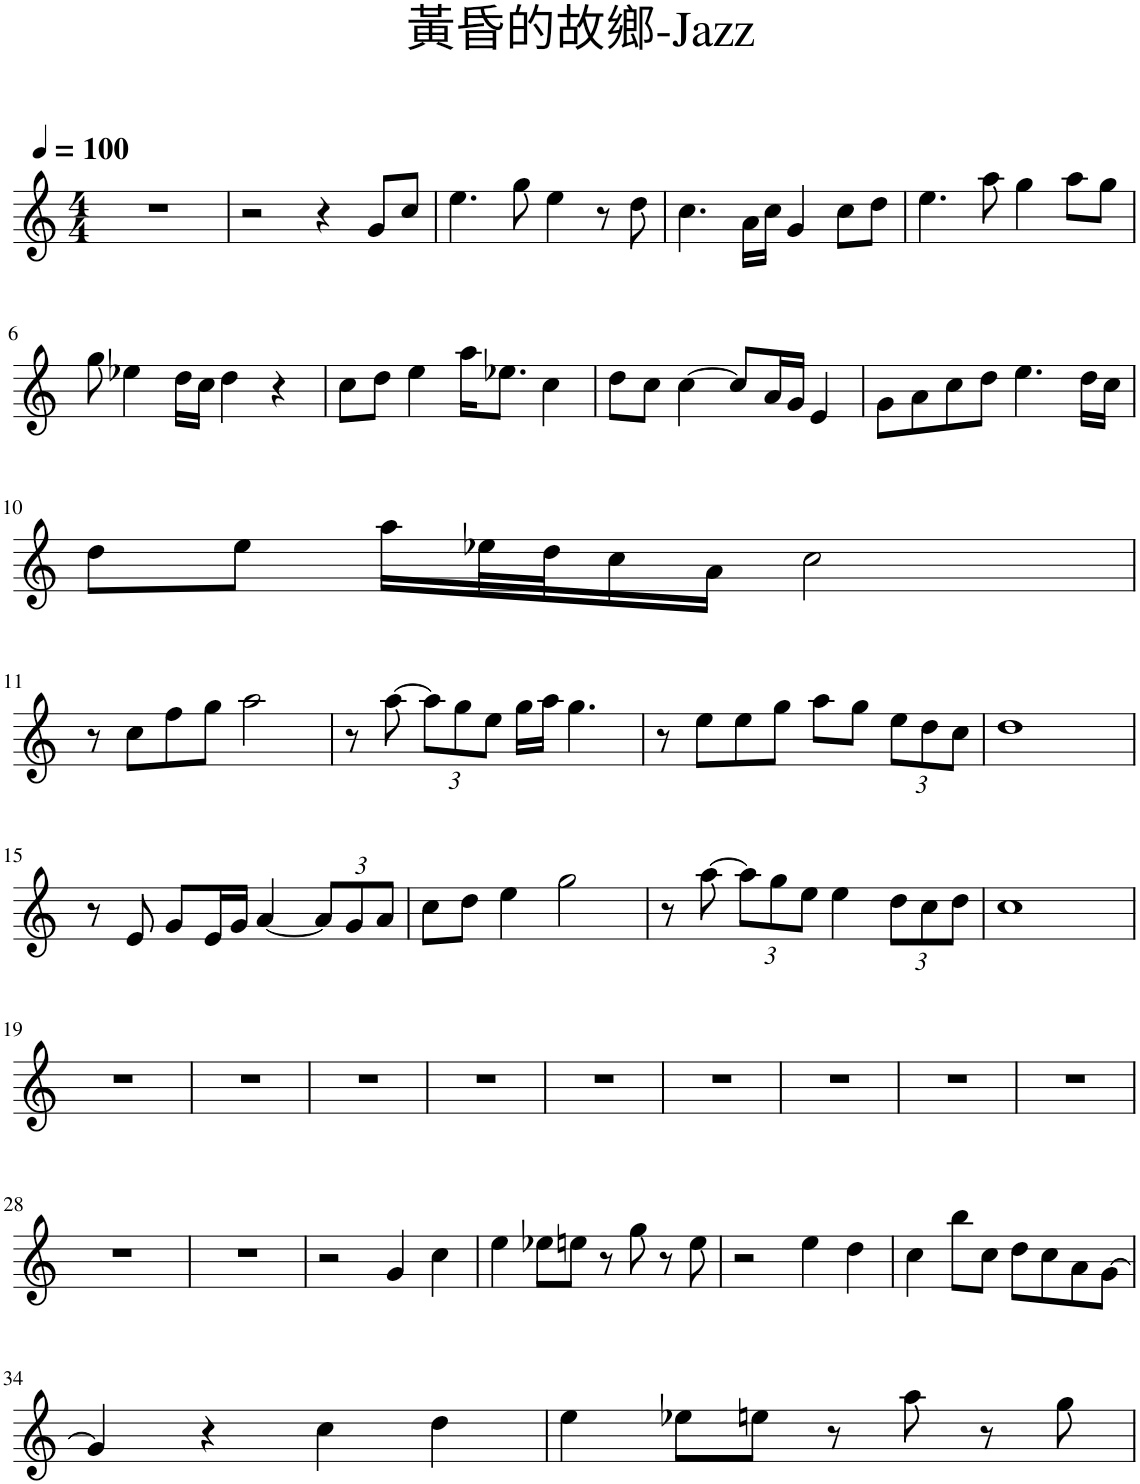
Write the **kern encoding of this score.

**kern
*part1
*staff1
*I"鋼琴
*clefG2
*k[]
*M4/4
*MM100
=1
1r
=2
2r
4r
8g/L
8cc/J
=3
4.ee\
8gg\
4ee\
8r
8dd\
=4
4.cc\
16a\LL
16cc\JJ
4g/
8cc\L
8dd\J
=5
4.ee\
8aa\
4gg\
8aa\L
8gg\J
!!LO:LB:g=z
=6
8gg\
4ee-X\
16dd\LL
16cc\JJ
4dd\
4r
=7
8cc\L
8dd\J
4ee\
16aa\KL
8.ee-X\J
4cc\
=8
8dd\L
8cc\J
[4cc\
8cc/L]
16a/L
16g/JJ
4e/
=9
8g\L
8a\
8cc\
8dd\J
4.ee\
16dd\LL
16cc\JJ
!!LO:LB:g=z
=10
8dd\L
8ee\J
16aa\LL
32ee-X\L
32dd\J
16cc\
16a\JJ
2cc\
!!LO:LB:g=z
=11
8r
8cc\L
8ff\
8gg\J
2aa\
=12
8r
[8aa\
*Xbrackettup
12aa\L]
12gg\
12ee\J
16gg\LL
16aa\JJ
4.gg\
=13
8r
8ee\L
8ee\
8gg\J
8aa\L
8gg\J
12ee\L
12dd\
12cc\J
=14
1dd
!!LO:LB:g=z
=15
8r
8e/
8g/L
16e/L
16g/JJ
[4a/
12a/L]
12g/
12a/J
=16
8cc\L
8dd\J
4ee\
2gg\
=17
8r
[8aa\
12aa\L]
12gg\
12ee\J
4ee\
12dd\L
12cc\
12dd\J
=18
1cc
!!LO:LB:g=z
=19
1r
=20
1r
=21
1r
=22
1r
=23
1r
=24
1r
=25
1r
=26
1r
=27
1r
!!LO:LB:g=z
=28
1r
=29
1r
=30
2r
4g/
4cc\
=31
4ee\
8ee-X\L
8een\J
8r
8gg\
8r
8ee\
=32
2r
4ee\
4dd\
=33
4cc\
8bb\L
8cc\J
8dd\L
8cc\
8a\
[8g\J
!!LO:LB:g=z
=34
4g/]
4r
4cc\
4dd\
=35
4ee\
8ee-X\L
8een\J
8r
8aa\
8r
8gg\
=
*-
